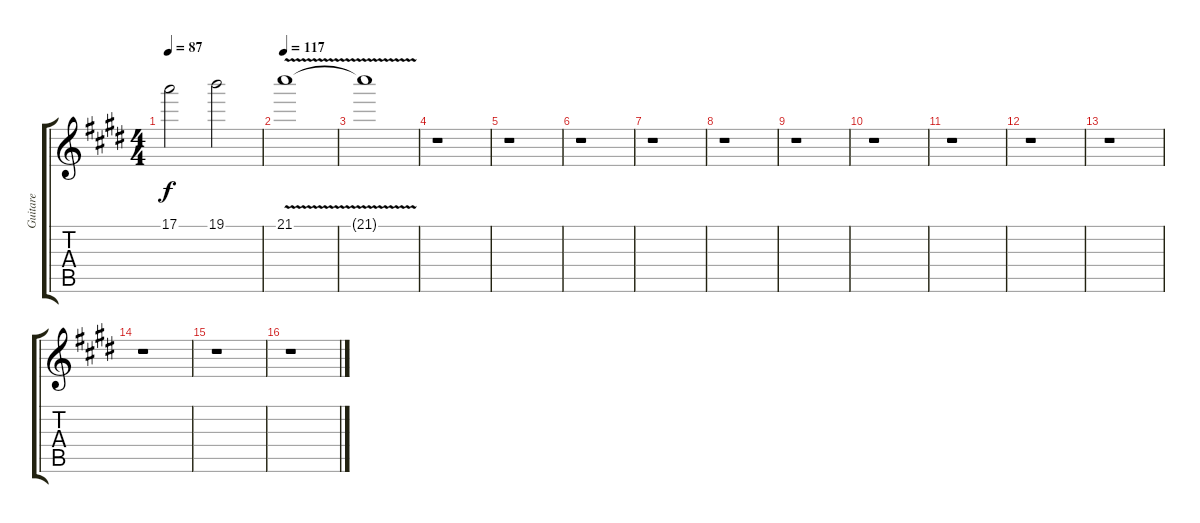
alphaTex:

\track ("Guitare" "Guitare") {instrument distortionguitar}
\staff {score tabs}
\tuning (E4 B3 G3 D3 A2 E2) {hide}
\ts (4 4)
\tempo 87
\clef g2
\ks e
17.1.2{dy f} 19.1.2 |
\tempo 117
21.1{v}.1 |
21.1{t}.1{volume 8} |
r.1 |
r.1 |
r.1 |
r.1 |
r.1 |
r.1 |
r.1 |
r.1 |
r.1 |
r.1 |
r.1 |
r.1 |
r.1
